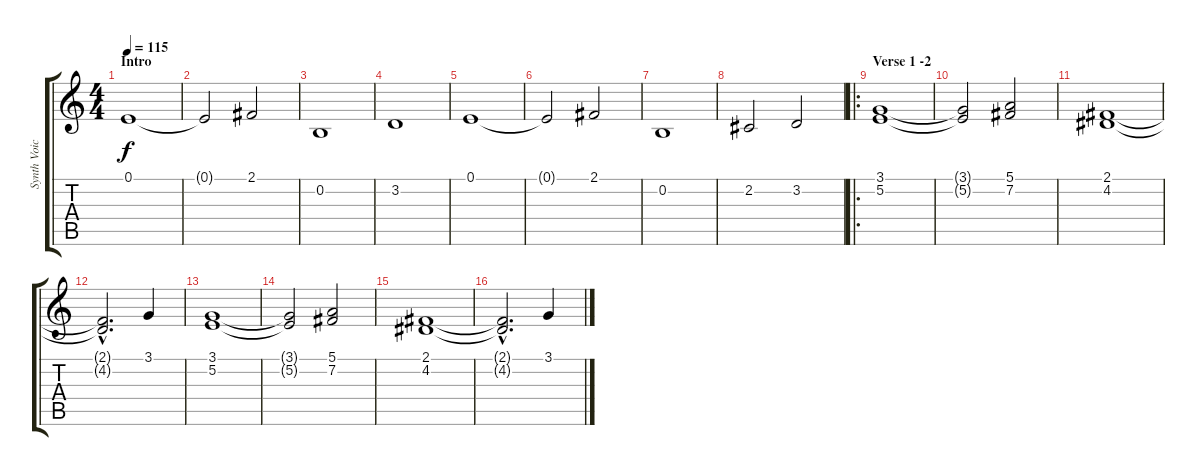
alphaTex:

\track ("Synth Voice" "Synth Voic") {instrument synthvoice}
\staff {score tabs}
\tuning (E4 B3 G3 D3 A2 E2) {hide}
\ts (4 4)
\section ("" "Intro")
\tempo 115
\clef g2
\ks c
0.1.1{dy f instrument synthvoice} |
0.1{t}.2 2.1.2 |
0.2.1 |
3.2.1 |
0.1.1 |
0.1{t}.2 2.1.2 |
0.2.1 |
2.2.2 3.2.2 |
\ro
\section ("" "Verse 1 -2")
(3.1 5.2).1 |
(3.1{t} 5.2{t}).2 (5.1 7.2).2 |
(2.1 4.2).1 |
(2.1{hac t} 4.2{hac t}).2{d} 3.1.4 |
(3.1 5.2).1 |
(3.1{t} 5.2{t}).2 (5.1 7.2).2 |
(2.1 4.2).1 |
(2.1{hac t} 4.2{hac t}).2{d} 3.1.4
